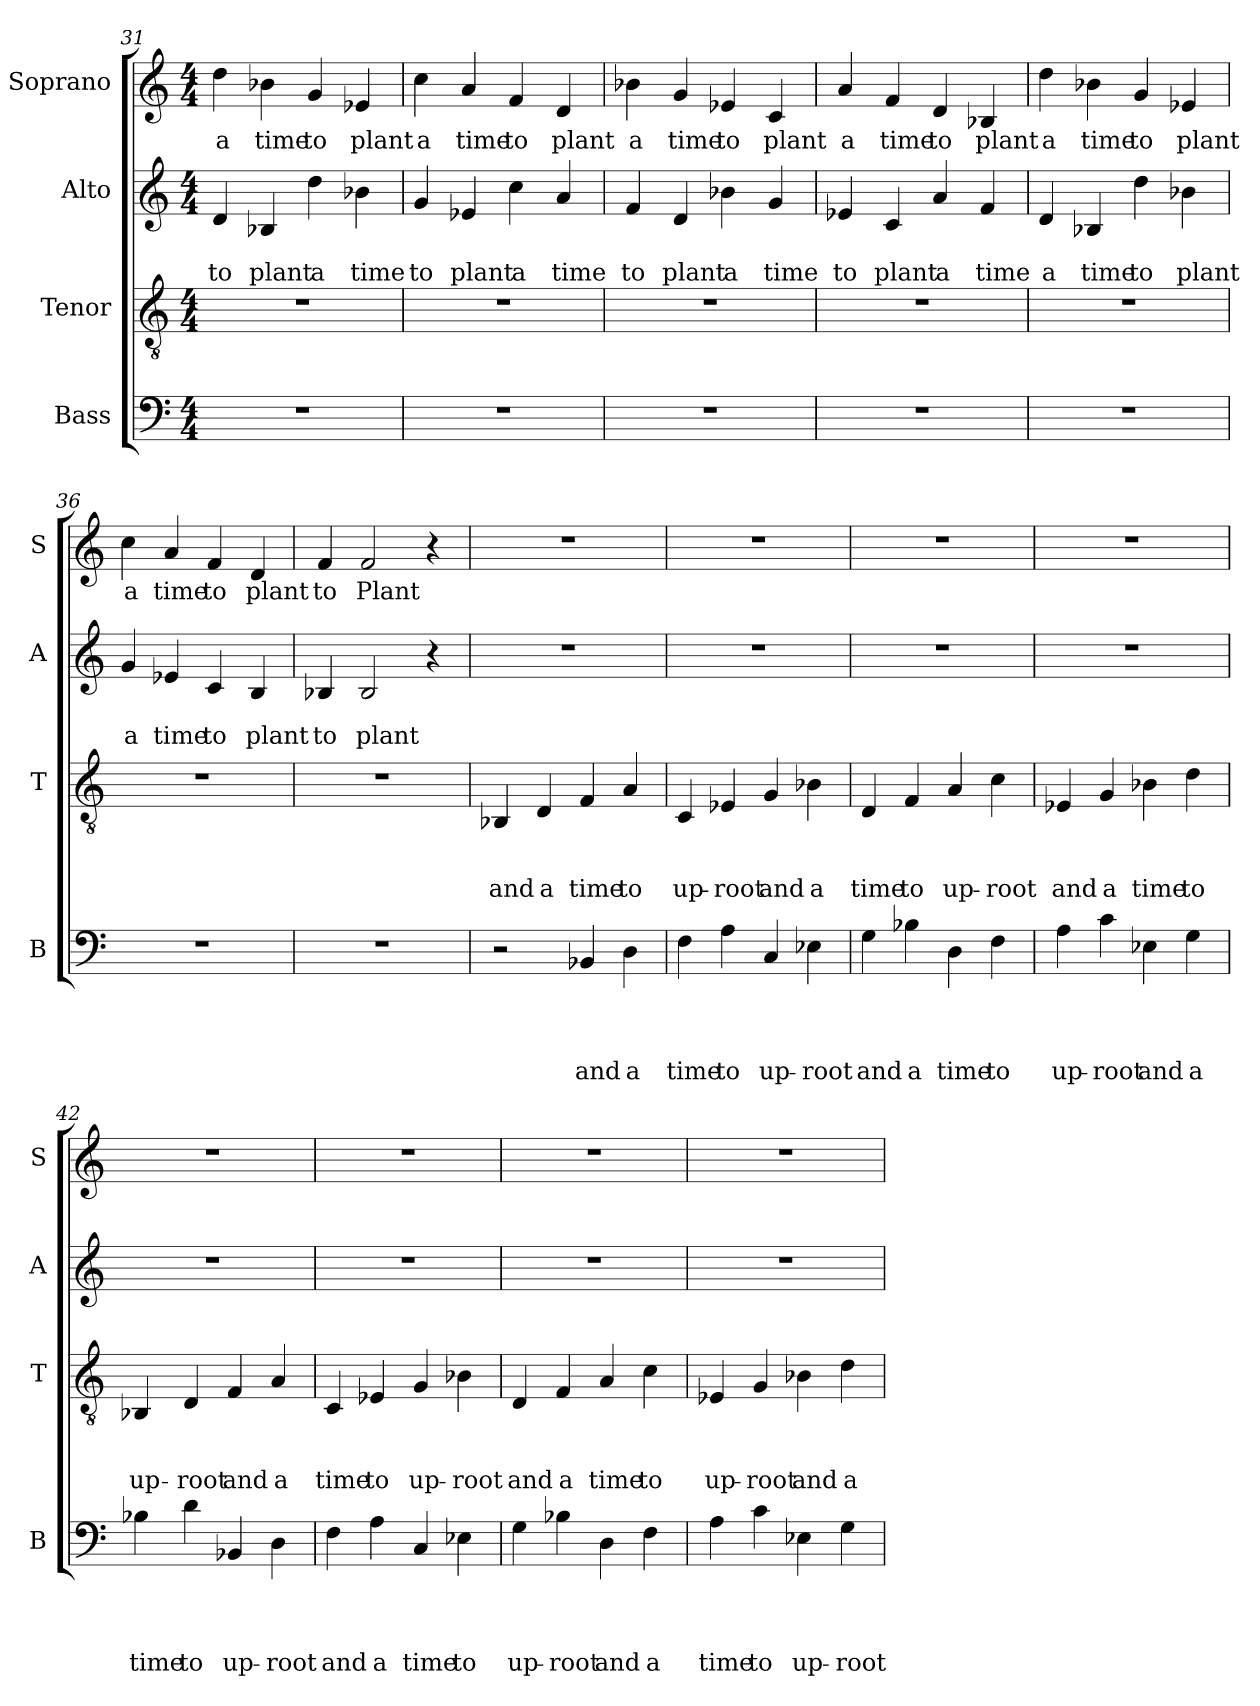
**kern	**text	**text	**text	**text	**kern	**text	**text	**text	**kern	**text	**text	**kern	**text
*part4	*part4	*part4	*part4	*part4	*part3	*part3	*part3	*part3	*part2	*part2	*part2	*part1	*part1
*staff4	*staff4	*staff4	*staff4	*staff4	*staff3	*staff3	*staff3	*staff3	*staff2	*staff2	*staff2	*staff1	*staff1
*I"Bass	*	*	*	*	*I"Tenor	*	*	*	*I"Alto	*	*	*I"Soprano	*
*I'B	*	*	*	*	*I'T	*	*	*	*I'A	*	*	*I'S	*
*clefF4	*	*	*	*	*clefGv2	*	*	*	*clefG2	*	*	*clefG2	*
*k[]	*	*	*	*	*k[]	*	*	*	*k[]	*	*	*k[]	*
*C:	*	*	*	*	*C:	*	*	*	*C:	*	*	*C:	*
*M4/4	*	*	*	*	*M4/4	*	*	*	*M4/4	*	*	*M4/4	*
=31	=31	=31	=31	=31	=31	=31	=31	=31	=31	=31	=31	=31	=31
!	!	!	!	!	!	!	!	!	!	!	!LO:LY:b	!	!LO:LY:b
1r	.	.	.	.	1r	.	.	.	4d/	.	to	4dd\	a
!	!	!	!	!	!	!	!	!	!	!	!LO:LY:b	!	!LO:LY:b
.	.	.	.	.	.	.	.	.	4B-X/	.	plant	4b-X\	time
!	!	!	!	!	!	!	!	!	!	!	!LO:LY:b	!	!LO:LY:b
.	.	.	.	.	.	.	.	.	4dd\	.	a	4g/	to
!	!	!	!	!	!	!	!	!	!	!	!LO:LY:b	!	!LO:LY:b
.	.	.	.	.	.	.	.	.	4b-X\	.	time	4e-X/	plant
=32	=32	=32	=32	=32	=32	=32	=32	=32	=32	=32	=32	=32	=32
!	!	!	!	!	!	!	!	!	!	!	!LO:LY:b	!	!LO:LY:b
1r	.	.	.	.	1r	.	.	.	4g/	.	to	4cc\	a
!	!	!	!	!	!	!	!	!	!	!	!LO:LY:b	!	!LO:LY:b
.	.	.	.	.	.	.	.	.	4e-X/	.	plant	4a/	time
!	!	!	!	!	!	!	!	!	!	!	!LO:LY:b	!	!LO:LY:b
.	.	.	.	.	.	.	.	.	4cc\	.	a	4f/	to
!	!	!	!	!	!	!	!	!	!	!	!LO:LY:b	!	!LO:LY:b
.	.	.	.	.	.	.	.	.	4a/	.	time	4d/	plant
=33	=33	=33	=33	=33	=33	=33	=33	=33	=33	=33	=33	=33	=33
!	!	!	!	!	!	!	!	!	!	!	!LO:LY:b	!	!LO:LY:b
1r	.	.	.	.	1r	.	.	.	4f/	.	to	4b-X\	a
!	!	!	!	!	!	!	!	!	!	!	!LO:LY:b	!	!LO:LY:b
.	.	.	.	.	.	.	.	.	4d/	.	plant	4g/	time
!	!	!	!	!	!	!	!	!	!	!	!LO:LY:b	!	!LO:LY:b
.	.	.	.	.	.	.	.	.	4b-X\	.	a	4e-X/	to
!	!	!	!	!	!	!	!	!	!	!	!LO:LY:b	!	!LO:LY:b
.	.	.	.	.	.	.	.	.	4g/	.	time	4c/	plant
!!LO:PB:g=z
=34	=34	=34	=34	=34	=34	=34	=34	=34	=34	=34	=34	=34	=34
!	!	!	!	!	!	!	!	!	!	!	!LO:LY:b	!	!LO:LY:b
1r	.	.	.	.	1r	.	.	.	4e-X/	.	to	4a/	a
!	!	!	!	!	!	!	!	!	!	!	!LO:LY:b	!	!LO:LY:b
.	.	.	.	.	.	.	.	.	4c/	.	plant	4f/	time
!	!	!	!	!	!	!	!	!	!	!	!LO:LY:b	!	!LO:LY:b
.	.	.	.	.	.	.	.	.	4a/	.	a	4d/	to
!	!	!	!	!	!	!	!	!	!	!	!LO:LY:b	!	!LO:LY:b
.	.	.	.	.	.	.	.	.	4f/	.	time	4B-X/	plant
=35	=35	=35	=35	=35	=35	=35	=35	=35	=35	=35	=35	=35	=35
!	!	!	!	!	!	!	!	!	!	!	!LO:LY:b	!	!LO:LY:b
1r	.	.	.	.	1r	.	.	.	4d/	.	a	4dd\	a
!	!	!	!	!	!	!	!	!	!	!	!LO:LY:b	!	!LO:LY:b
.	.	.	.	.	.	.	.	.	4B-X/	.	time	4b-X\	time
!	!	!	!	!	!	!	!	!	!	!	!LO:LY:b	!	!LO:LY:b
.	.	.	.	.	.	.	.	.	4dd\	.	to	4g/	to
!	!	!	!	!	!	!	!	!	!	!	!LO:LY:b	!	!LO:LY:b
.	.	.	.	.	.	.	.	.	4b-X\	.	plant	4e-X/	plant
=36	=36	=36	=36	=36	=36	=36	=36	=36	=36	=36	=36	=36	=36
!	!	!	!	!	!	!	!	!	!	!	!LO:LY:b	!	!LO:LY:b
1r	.	.	.	.	1r	.	.	.	4g/	.	a	4cc\	a
!	!	!	!	!	!	!	!	!	!	!	!LO:LY:b	!	!LO:LY:b
.	.	.	.	.	.	.	.	.	4e-X/	.	time	4a/	time
!	!	!	!	!	!	!	!	!	!	!	!LO:LY:b	!	!LO:LY:b
.	.	.	.	.	.	.	.	.	4c/	.	to	4f/	to
!	!	!	!	!	!	!	!	!	!	!	!LO:LY:b	!	!LO:LY:b
.	.	.	.	.	.	.	.	.	4B/	.	plant	4d/	plant
=37	=37	=37	=37	=37	=37	=37	=37	=37	=37	=37	=37	=37	=37
!	!	!	!	!	!	!	!	!	!	!	!LO:LY:b	!	!LO:LY:b
1r	.	.	.	.	1r	.	.	.	4B-X/	.	to	4f/	to
!	!	!	!	!	!	!	!	!	!	!	!LO:LY:b	!	!LO:LY:b
.	.	.	.	.	.	.	.	.	2B-/	.	plant	2f/	Plant
.	.	.	.	.	.	.	.	.	4r	.	.	4r	.
=38	=38	=38	=38	=38	=38	=38	=38	=38	=38	=38	=38	=38	=38
!	!	!	!	!	!	!	!	!LO:LY:b	!	!	!	!	!
2r	.	.	.	.	4BB-X/	.	.	and	1r	.	.	1r	.
!	!	!	!	!	!	!	!	!LO:LY:b	!	!	!	!	!
.	.	.	.	.	4D/	.	.	a	.	.	.	.	.
!	!	!	!	!LO:LY:b	!	!	!	!LO:LY:b	!	!	!	!	!
4BB-X/	.	.	.	and	4F/	.	.	time	.	.	.	.	.
!	!	!	!	!LO:LY:b	!	!	!	!LO:LY:b	!	!	!	!	!
4D\	.	.	.	a	4A/	.	.	to	.	.	.	.	.
!!LO:LB:g=z
=39	=39	=39	=39	=39	=39	=39	=39	=39	=39	=39	=39	=39	=39
!	!	!	!	!LO:LY:b	!	!	!	!LO:LY:b	!	!	!	!	!
4F\	.	.	.	time	4C/	.	.	up-	1r	.	.	1r	.
!	!	!	!	!LO:LY:b	!	!	!	!LO:LY:b	!	!	!	!	!
4A\	.	.	.	to	4E-X/	.	.	-root	.	.	.	.	.
!	!	!	!	!LO:LY:b	!	!	!	!LO:LY:b	!	!	!	!	!
4C/	.	.	.	up-	4G/	.	.	and	.	.	.	.	.
!	!	!	!	!LO:LY:b	!	!	!	!LO:LY:b	!	!	!	!	!
4E-X\	.	.	.	-root	4B-X\	.	.	a	.	.	.	.	.
=40	=40	=40	=40	=40	=40	=40	=40	=40	=40	=40	=40	=40	=40
!	!	!	!	!LO:LY:b	!	!	!	!LO:LY:b	!	!	!	!	!
4G\	.	.	.	and	4D/	.	.	time	1r	.	.	1r	.
!	!	!	!	!LO:LY:b	!	!	!	!LO:LY:b	!	!	!	!	!
4B-X\	.	.	.	a	4F/	.	.	to	.	.	.	.	.
!	!	!	!	!LO:LY:b	!	!	!	!LO:LY:b	!	!	!	!	!
4D\	.	.	.	time	4A/	.	.	up-	.	.	.	.	.
!	!	!	!	!LO:LY:b	!	!	!	!LO:LY:b	!	!	!	!	!
4F\	.	.	.	to	4c\	.	.	-root	.	.	.	.	.
=41	=41	=41	=41	=41	=41	=41	=41	=41	=41	=41	=41	=41	=41
!	!	!	!	!LO:LY:b	!	!	!	!LO:LY:b	!	!	!	!	!
4A\	.	.	.	up-	4E-X/	.	.	and	1r	.	.	1r	.
!	!	!	!	!LO:LY:b	!	!	!	!LO:LY:b	!	!	!	!	!
4c\	.	.	.	-root	4G/	.	.	a	.	.	.	.	.
!	!	!	!	!LO:LY:b	!	!	!	!LO:LY:b	!	!	!	!	!
4E-X\	.	.	.	and	4B-X\	.	.	time	.	.	.	.	.
!	!	!	!	!LO:LY:b	!	!	!	!LO:LY:b	!	!	!	!	!
4G\	.	.	.	a	4d\	.	.	to	.	.	.	.	.
=42	=42	=42	=42	=42	=42	=42	=42	=42	=42	=42	=42	=42	=42
!	!	!	!	!LO:LY:b	!	!	!	!LO:LY:b	!	!	!	!	!
4B-X\	.	.	.	time	4BB-X/	.	.	up-	1r	.	.	1r	.
!	!	!	!	!LO:LY:b	!	!	!	!LO:LY:b	!	!	!	!	!
4d\	.	.	.	to	4D/	.	.	-root	.	.	.	.	.
!	!	!	!	!LO:LY:b	!	!	!	!LO:LY:b	!	!	!	!	!
4BB-X/	.	.	.	up-	4F/	.	.	and	.	.	.	.	.
!	!	!	!	!LO:LY:b	!	!	!	!LO:LY:b	!	!	!	!	!
4D\	.	.	.	-root	4A/	.	.	a	.	.	.	.	.
=43	=43	=43	=43	=43	=43	=43	=43	=43	=43	=43	=43	=43	=43
!	!	!	!	!LO:LY:b	!	!	!	!LO:LY:b	!	!	!	!	!
4F\	.	.	.	and	4C/	.	.	time	1r	.	.	1r	.
!	!	!	!	!LO:LY:b	!	!	!	!LO:LY:b	!	!	!	!	!
4A\	.	.	.	a	4E-X/	.	.	to	.	.	.	.	.
!	!	!	!	!LO:LY:b	!	!	!	!LO:LY:b	!	!	!	!	!
4C/	.	.	.	time	4G/	.	.	up-	.	.	.	.	.
!	!	!	!	!LO:LY:b	!	!	!	!LO:LY:b	!	!	!	!	!
4E-X\	.	.	.	to	4B-X\	.	.	-root	.	.	.	.	.
!!LO:PB:g=z
=44	=44	=44	=44	=44	=44	=44	=44	=44	=44	=44	=44	=44	=44
!	!	!	!	!LO:LY:b	!	!	!	!LO:LY:b	!	!	!	!	!
4G\	.	.	.	up-	4D/	.	.	and	1r	.	.	1r	.
!	!	!	!	!LO:LY:b	!	!	!	!LO:LY:b	!	!	!	!	!
4B-X\	.	.	.	-root	4F/	.	.	a	.	.	.	.	.
!	!	!	!	!LO:LY:b	!	!	!	!LO:LY:b	!	!	!	!	!
4D\	.	.	.	and	4A/	.	.	time	.	.	.	.	.
!	!	!	!	!LO:LY:b	!	!	!	!LO:LY:b	!	!	!	!	!
4F\	.	.	.	a	4c\	.	.	to	.	.	.	.	.
=45	=45	=45	=45	=45	=45	=45	=45	=45	=45	=45	=45	=45	=45
!	!	!	!	!LO:LY:b	!	!	!	!LO:LY:b	!	!	!	!	!
4A\	.	.	.	time	4E-X/	.	.	up-	1r	.	.	1r	.
!	!	!	!	!LO:LY:b	!	!	!	!LO:LY:b	!	!	!	!	!
4c\	.	.	.	to	4G/	.	.	-root	.	.	.	.	.
!	!	!	!	!LO:LY:b	!	!	!	!LO:LY:b	!	!	!	!	!
4E-X\	.	.	.	up-	4B-X\	.	.	and	.	.	.	.	.
!	!	!	!	!LO:LY:b	!	!	!	!LO:LY:b	!	!	!	!	!
4G\	.	.	.	-root	4d\	.	.	a	.	.	.	.	.
=	=	=	=	=	=	=	=	=	=	=	=	=	=
*-	*-	*-	*-	*-	*-	*-	*-	*-	*-	*-	*-	*-	*-
